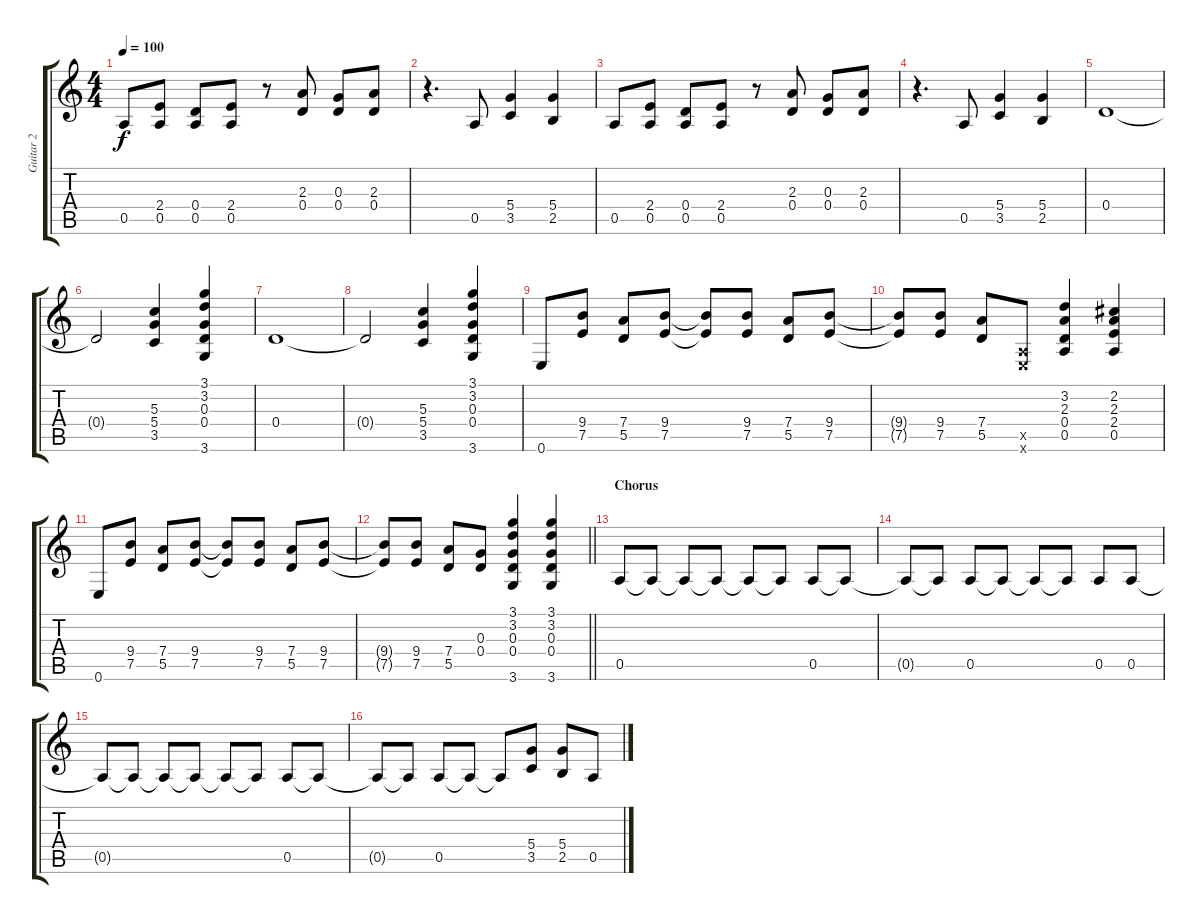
\track ("Guitar 2" "Guitar 2") {instrument overdrivenguitar}
\staff {score tabs}
\tuning (E4 B3 G3 D3 A2 E2) {hide}
\ts (4 4)
\tempo 100
\clef g2
\ks c
0.5.8{dy f} (2.4 0.5).8 (0.4 0.5).8 (2.4 0.5).8 r.8 (2.3 0.4).8 (0.3 0.4).8 (2.3 0.4).8 |
r.4{d} 0.5.8 (5.4 3.5).4 (5.4 2.5).4 |
0.5.8 (2.4 0.5).8 (0.4 0.5).8 (2.4 0.5).8 r.8 (2.3 0.4).8 (0.3 0.4).8 (2.3 0.4).8 |
r.4{d} 0.5.8 (5.4 3.5).4 (5.4 2.5).4 |
0.4.1 |
0.4{t}.2 (5.3 5.4 3.5).4 (3.1 3.2 0.3 0.4 3.6).4 |
0.4.1 |
0.4{t}.2 (5.3 5.4 3.5).4 (3.1 3.2 0.3 0.4 3.6).4 |
0.6.8 (9.4 7.5).8 (7.4 5.5).8 (9.4 7.5).8 (9.4{t} 7.5{t}).8 (9.4 7.5).8 (7.4 5.5).8 (9.4 7.5).8 |
(9.4{t} 7.5{t}).8 (9.4 7.5).8 (7.4 5.5).8 (0.5{x} 0.6{x}).8 (3.2 2.3 0.4 0.5).4 (2.2 2.3 2.4 0.5).4 |
0.6.8 (9.4 7.5).8 (7.4 5.5).8 (9.4 7.5).8 (9.4{t} 7.5{t}).8 (9.4 7.5).8 (7.4 5.5).8 (9.4 7.5).8 |
\barLineRight lightlight
(9.4{t} 7.5{t}).8 (9.4 7.5).8 (7.4 5.5).8 (0.3 0.4).8 (3.1 3.2 0.3 0.4 3.6).4 (3.1 3.2 0.3 0.4 3.6).4 |
\section ("" "Chorus")
0.5.8 0.5{t}.8 0.5{t}.8 0.5{t}.8 0.5{t}.8 0.5{t}.8 0.5.8 0.5{t}.8 |
0.5{t}.8 0.5{t}.8 0.5.8 0.5{t}.8 0.5{t}.8 0.5{t}.8 0.5.8 0.5.8 |
0.5{t}.8 0.5{t}.8 0.5{t}.8 0.5{t}.8 0.5{t}.8 0.5{t}.8 0.5.8 0.5{t}.8 |
0.5{t}.8 0.5{t}.8 0.5.8 0.5{t}.8 0.5{t}.8 (5.4 3.5).8 (5.4 2.5).8 0.5.8
